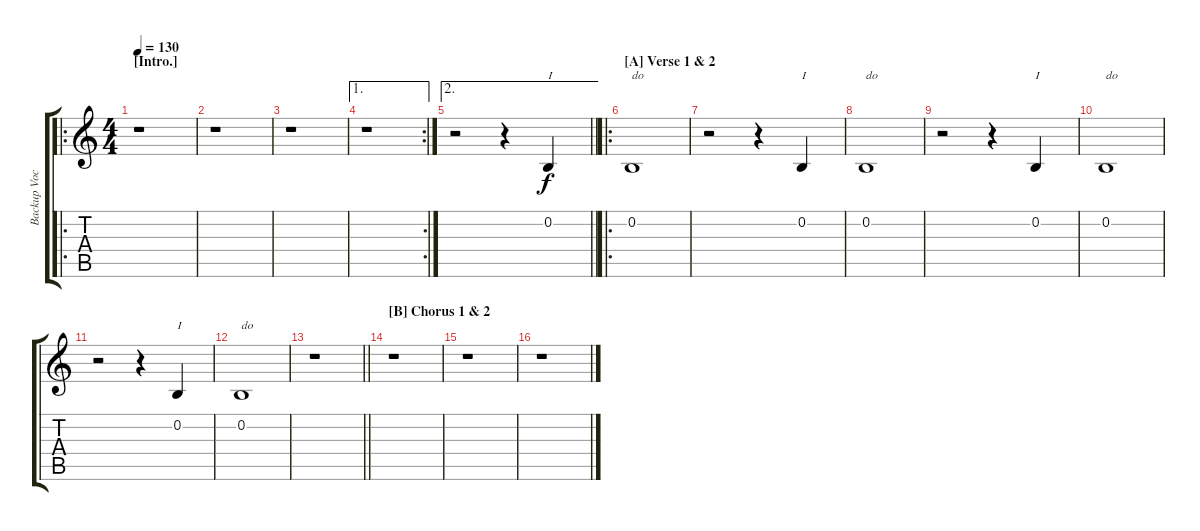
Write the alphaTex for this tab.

\track ("Backup Vocals (Right)" "Backup Voc") {instrument cello}
\staff {score tabs}
\tuning (E4 B3 G3 D3 A2 E2) {hide}
\ro
\ts (4 4)
\section ("" "[Intro.]")
\tempo 130
\clef g2
\ks c
r.1{dy f instrument cello} |
r.1 |
r.1 |
\ae 1
\rc 2
r.1 |
\ae 2
\barLineRight lightlight
r.2 r.4 0.2.4{txt "I"} |
\ro
\section ("" "[A] Verse 1 & 2")
0.2.1{txt "do"} |
r.2 r.4 0.2.4{txt "I"} |
0.2.1{txt "do"} |
r.2 r.4 0.2.4{txt "I"} |
0.2.1{txt "do"} |
r.2 r.4 0.2.4{txt "I"} |
0.2.1{txt "do"} |
\barLineRight lightlight
r.1 |
\section ("" "[B] Chorus 1 & 2")
r.1 |
r.1 |
r.1
